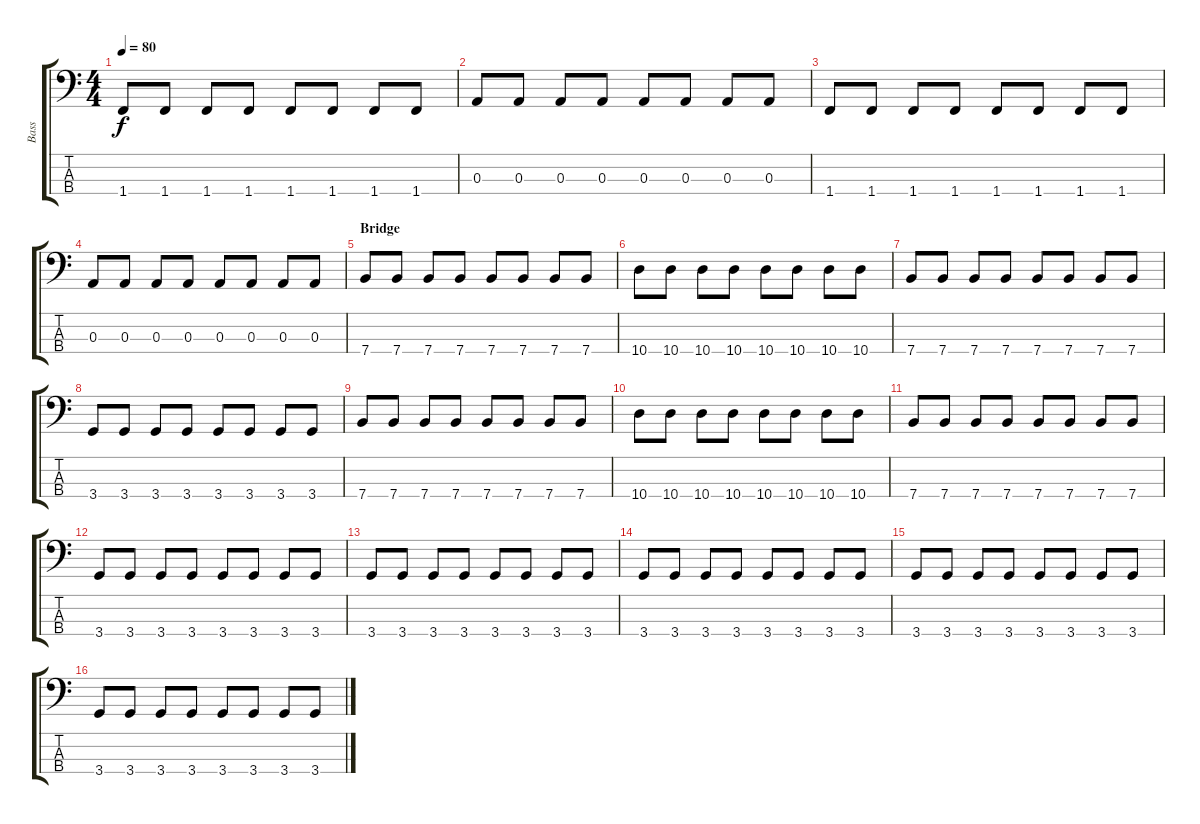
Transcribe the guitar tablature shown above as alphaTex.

\track ("Bass" "Bass") {instrument electricbassfinger}
\staff {score tabs}
\tuning (G2 D2 A1 E1) {hide}
\ts (4 4)
\tempo 80
\clef f4
\ks c
1.4.8{dy f} 1.4.8 1.4.8 1.4.8 1.4.8 1.4.8 1.4.8 1.4.8 |
0.3.8 0.3.8 0.3.8 0.3.8 0.3.8 0.3.8 0.3.8 0.3.8 |
1.4.8 1.4.8 1.4.8 1.4.8 1.4.8 1.4.8 1.4.8 1.4.8 |
0.3.8 0.3.8 0.3.8 0.3.8 0.3.8 0.3.8 0.3.8 0.3.8 |
\section ("" "Bridge")
7.4.8 7.4.8 7.4.8 7.4.8 7.4.8 7.4.8 7.4.8 7.4.8 |
10.4.8 10.4.8 10.4.8 10.4.8 10.4.8 10.4.8 10.4.8 10.4.8 |
7.4.8 7.4.8 7.4.8 7.4.8 7.4.8 7.4.8 7.4.8 7.4.8 |
3.4.8 3.4.8 3.4.8 3.4.8 3.4.8 3.4.8 3.4.8 3.4.8 |
7.4.8 7.4.8 7.4.8 7.4.8 7.4.8 7.4.8 7.4.8 7.4.8 |
10.4.8 10.4.8 10.4.8 10.4.8 10.4.8 10.4.8 10.4.8 10.4.8 |
7.4.8 7.4.8 7.4.8 7.4.8 7.4.8 7.4.8 7.4.8 7.4.8 |
3.4.8 3.4.8 3.4.8 3.4.8 3.4.8 3.4.8 3.4.8 3.4.8 |
3.4.8 3.4.8 3.4.8 3.4.8 3.4.8 3.4.8 3.4.8 3.4.8 |
3.4.8 3.4.8 3.4.8 3.4.8 3.4.8 3.4.8 3.4.8 3.4.8 |
3.4.8 3.4.8 3.4.8 3.4.8 3.4.8 3.4.8 3.4.8 3.4.8 |
3.4.8 3.4.8 3.4.8 3.4.8 3.4.8 3.4.8 3.4.8 3.4.8
